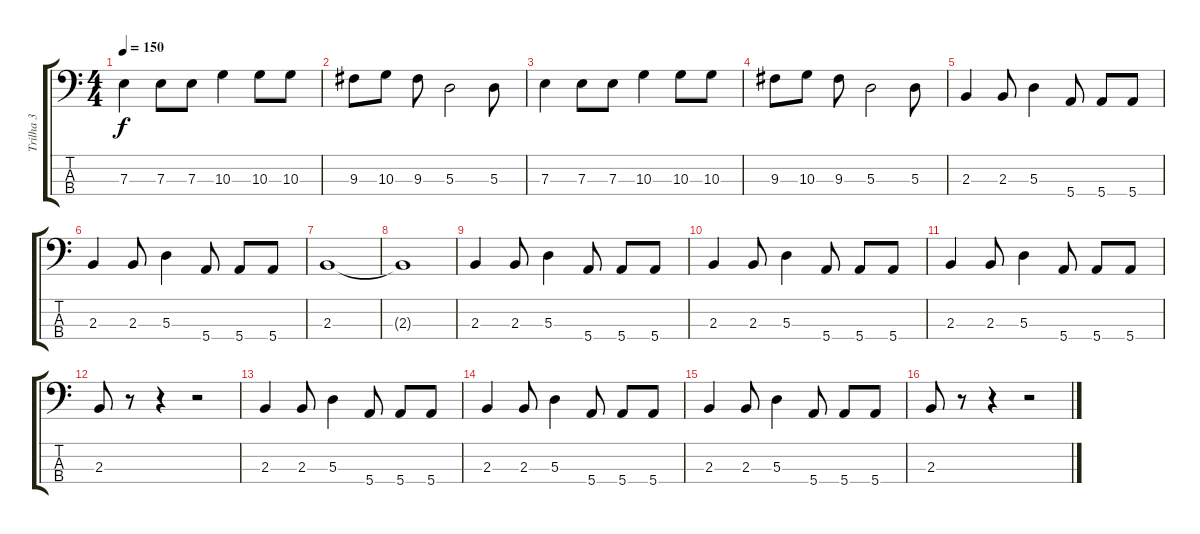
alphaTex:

\track ("Trilha 3" "Trilha 3") {instrument electricbasspick}
\staff {score tabs}
\tuning (G2 D2 A1 E1) {hide}
\ts (4 4)
\tempo 150
\clef f4
\ks c
7.3.4{dy f} 7.3.8 7.3.8 10.3.4 10.3.8 10.3.8 |
9.3.8 10.3.8 9.3.8 5.3.2 5.3.8 |
7.3.4 7.3.8 7.3.8 10.3.4 10.3.8 10.3.8 |
9.3.8 10.3.8 9.3.8 5.3.2 5.3.8 |
2.3.4 2.3.8 5.3.4 5.4.8 5.4.8 5.4.8 |
2.3.4 2.3.8 5.3.4 5.4.8 5.4.8 5.4.8 |
2.3.1 |
2.3{t}.1 |
2.3.4 2.3.8 5.3.4 5.4.8 5.4.8 5.4.8 |
2.3.4 2.3.8 5.3.4 5.4.8 5.4.8 5.4.8 |
2.3.4 2.3.8 5.3.4 5.4.8 5.4.8 5.4.8 |
2.3.8 r.8 r.4 r.2 |
2.3.4 2.3.8 5.3.4 5.4.8 5.4.8 5.4.8 |
2.3.4 2.3.8 5.3.4 5.4.8 5.4.8 5.4.8 |
2.3.4 2.3.8 5.3.4 5.4.8 5.4.8 5.4.8 |
2.3.8 r.8 r.4 r.2
